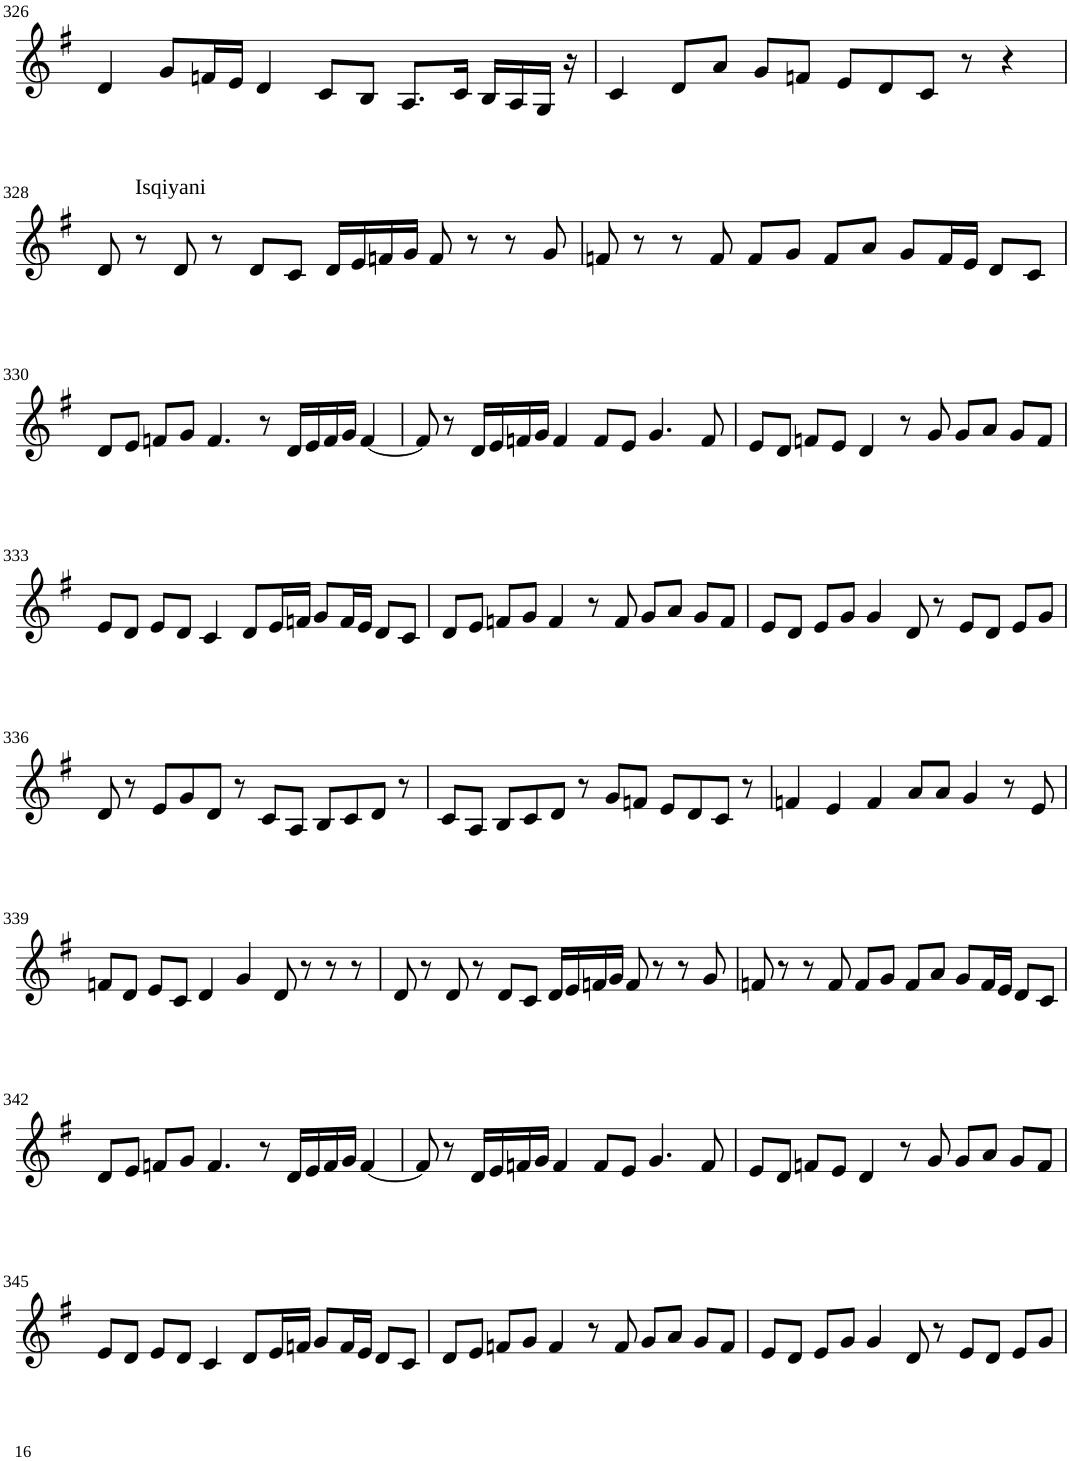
**kern
*part1
*staff1
*I"Violin
!!LO:PB:g=z
*clefG2
*k[f#]
*G:
*M6/4
=326
4d/
8g/L
16fn/L
16e/JJ
4d/
8c/L
8B/J
8.A/L
16c/Jk
16B/LL
16A/
16G/JJ
16r
=327
4c/
8d/L
8a/J
8g/L
8fn/J
8e/L
8d/
8c/J
8r
4r
!!LO:LB:g=z
=328
8d/
!LO:TX:a:t=Isqiyani
8r
8d/
8r
8d/L
8c/J
16d/LL
16e/
16fn/
16g/JJ
8f/
8r
8r
8g/
=329
8fn/
8r
8r
8f/
8f/L
8g/J
8f/L
8a/J
8g/L
16f/L
16e/JJ
8d/L
8c/J
!!LO:LB:g=z
=330
8d/L
8e/J
8fn/L
8g/J
4.f/
8r
16d/LL
16e/
16f/
16g/JJ
[4f/
=331
8f/]
8r
16d/LL
16e/
16fn/
16g/JJ
4f/
8f/L
8e/J
4.g/
8f/
=332
8e/L
8d/J
8fn/L
8e/J
4d/
8r
8g/
8g/L
8a/J
8g/L
8f/J
!!LO:LB:g=z
=333
8e/L
8d/J
8e/L
8d/J
4c/
8d/L
16e/L
16fn/JJ
8g/L
16f/L
16e/JJ
8d/L
8c/J
=334
8d/L
8e/J
8fn/L
8g/J
4f/
8r
8f/
8g/L
8a/J
8g/L
8f/J
=335
8e/L
8d/J
8e/L
8g/J
4g/
8d/
8r
8e/L
8d/J
8e/L
8g/J
!!LO:LB:g=z
=336
8d/
8r
8e/L
8g/
8d/J
8r
8c/L
8A/J
8B/L
8c/
8d/J
8r
=337
8c/L
8A/J
8B/L
8c/
8d/J
8r
8g/L
8fn/J
8e/L
8d/
8c/J
8r
=338
4fn/
4e/
4f/
8a/L
8a/J
4g/
8r
8e/
!!LO:LB:g=z
=339
8fn/L
8d/J
8e/L
8c/J
4d/
4g/
8d/
8r
8r
8r
=340
8d/
8r
8d/
8r
8d/L
8c/J
16d/LL
16e/
16fn/
16g/JJ
8f/
8r
8r
8g/
=341
8fn/
8r
8r
8f/
8f/L
8g/J
8f/L
8a/J
8g/L
16f/L
16e/JJ
8d/L
8c/J
!!LO:LB:g=z
=342
8d/L
8e/J
8fn/L
8g/J
4.f/
8r
16d/LL
16e/
16f/
16g/JJ
[4f/
=343
8f/]
8r
16d/LL
16e/
16fn/
16g/JJ
4f/
8f/L
8e/J
4.g/
8f/
=344
8e/L
8d/J
8fn/L
8e/J
4d/
8r
8g/
8g/L
8a/J
8g/L
8f/J
!!LO:LB:g=z
=345
8e/L
8d/J
8e/L
8d/J
4c/
8d/L
16e/L
16fn/JJ
8g/L
16f/L
16e/JJ
8d/L
8c/J
=346
8d/L
8e/J
8fn/L
8g/J
4f/
8r
8f/
8g/L
8a/J
8g/L
8f/J
=347
8e/L
8d/J
8e/L
8g/J
4g/
8d/
8r
8e/L
8d/J
8e/L
8g/J
=
*-
